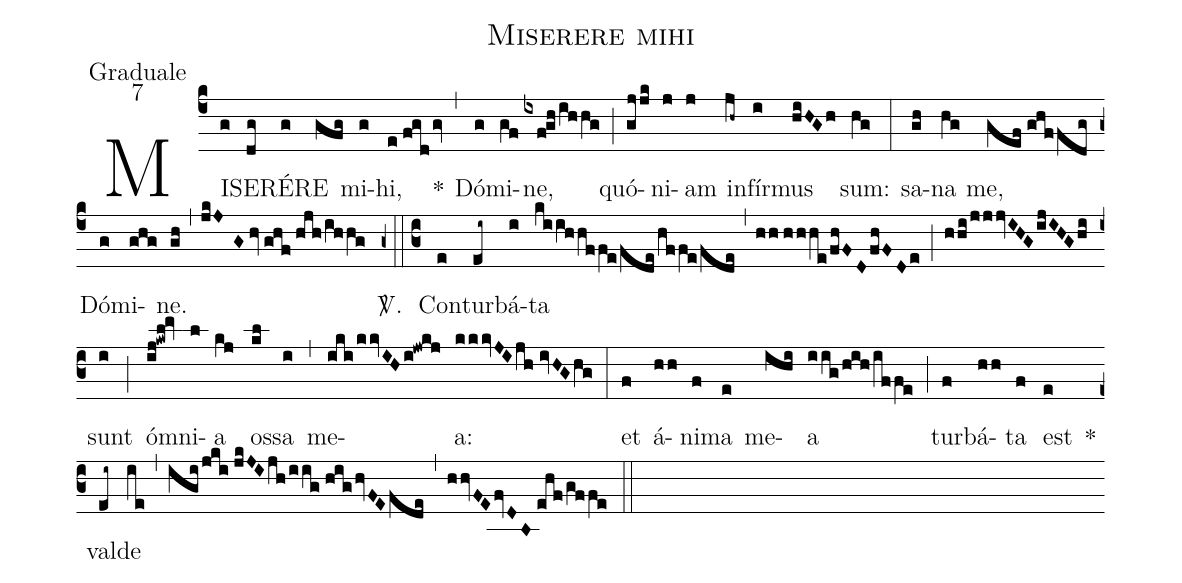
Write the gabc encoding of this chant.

name:Miserere mihi;
office-part:Graduale;
mode:7;
%%
(c4) MI(g)SE(dg)RÉ(g)RE(gfg) mi(g)hi,(e//fgd/gv) *(,) Dó(g)mi(gf)ne,(ixf!gh/ihhg) (;) quó(gjjk)ni(j)am(j) in(jh~)fír(i)mus(hiHGh) sum:(hg) (:) sa(gh)na(hg) me,(gef//ghffdg) Dó(g)mi(ghg)ne.(gh) (,) (jkJG//hv//ghf//hjh/ihhg) <sp>V/</sp>.(z0::c3) Con(e)tur(ei~)bá(i)ta(kiihhffe/fde/hffe/fde) (,) (hh//hhhe/fhFDfhFDe) (;) (hhi/jjjvIHGijIHGhi) sunt(i) (;) ó(ij!kwl!mv)mni(l)a(kj) os(kl)sa(i) (,) me(iki/kkvIHi!jwkj)a:(kkkvJIjh//ivHGhg) (:) et(f) á(hh)ni(f)ma(e) me(ihi)a(iig/hih/iffe) (;) tur(f)bá(hh)ta(f) est(e) *() val(ei~)de(ie) (,) (igi/jki//jkJIjh/iig//hig/hvFEfde) (,) (hhvFE/fvDB//ehf/gffe) (::)
